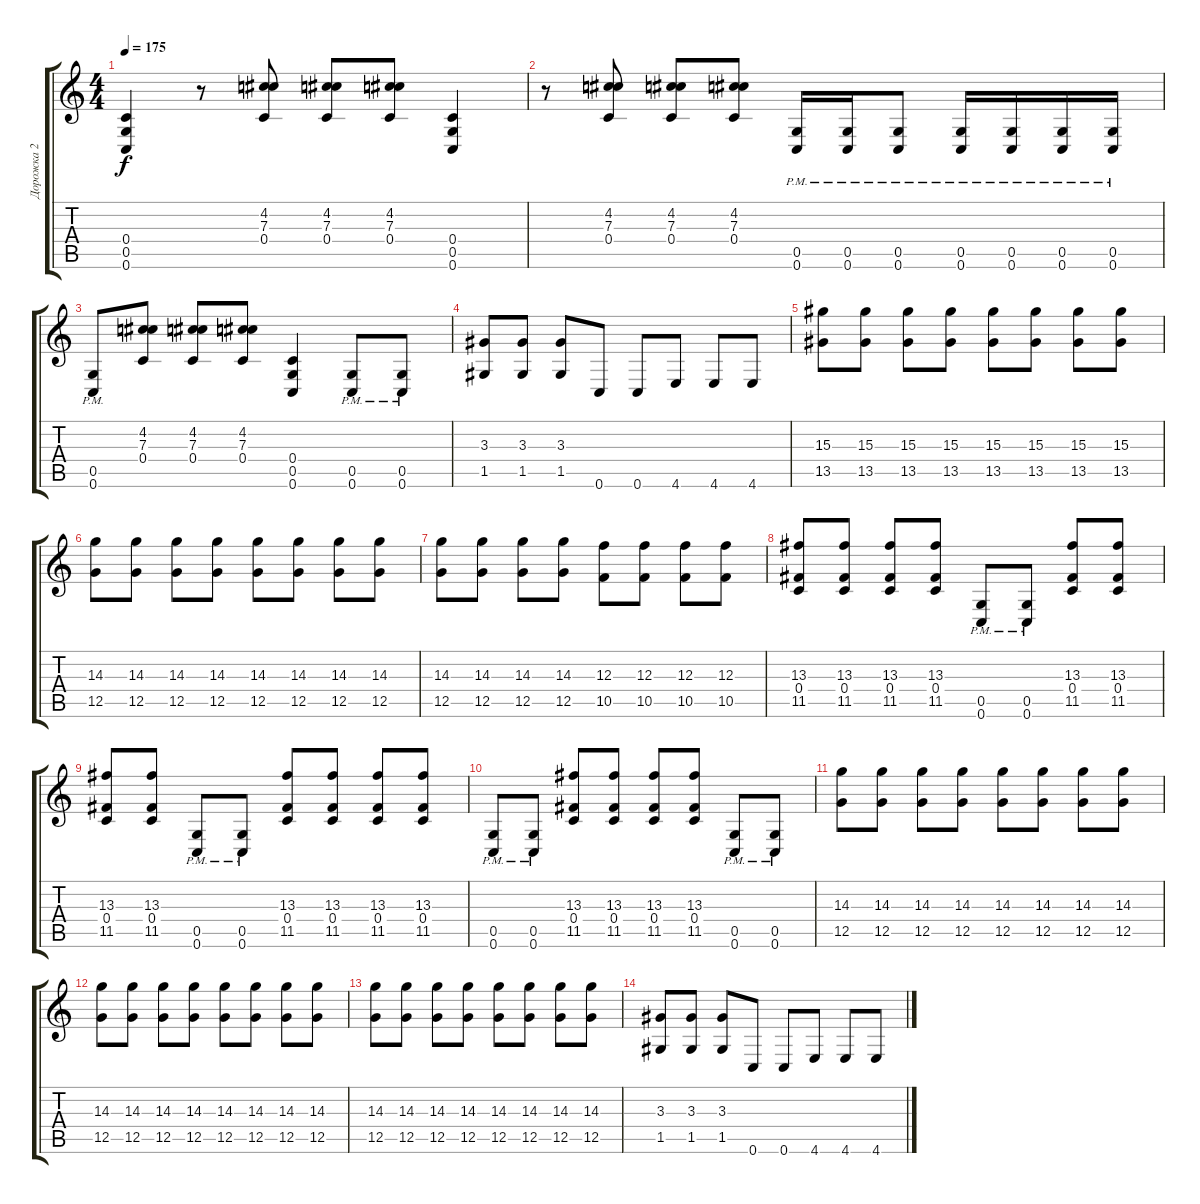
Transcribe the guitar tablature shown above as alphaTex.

\track ("Дорожка 2" "Дорожка 2") {instrument distortionguitar}
\staff {score tabs}
\tuning (D4 A3 F3 C3 G2 C2) {hide}
\ts (4 4)
\tempo 175
\clef g2
\ks c
(0.4 0.5 0.6).4{dy f} r.8 (4.2 7.3 0.4).8 (4.2 7.3 0.4).8 (4.2 7.3 0.4).8 (0.4 0.5 0.6).4 |
r.8 (4.2 7.3 0.4).8 (4.2 7.3 0.4).8 (4.2 7.3 0.4).8 (0.5{pm} 0.6{pm}).16 (0.5{pm} 0.6{pm}).16 (0.5{pm} 0.6{pm}).8 (0.5{pm} 0.6{pm}).16 (0.5{pm} 0.6{pm}).16 (0.5{pm} 0.6{pm}).16 (0.5{pm} 0.6{pm}).16 |
(0.5{pm} 0.6{pm}).8 (4.2 7.3 0.4).8 (4.2 7.3 0.4).8 (4.2 7.3 0.4).8 (0.4 0.5 0.6).4 (0.5{pm} 0.6{pm}).8 (0.5{pm} 0.6{pm}).8 |
(3.3 1.5).8 (3.3 1.5).8 (3.3 1.5).8 0.6.8 0.6.8 4.6.8 4.6.8 4.6.8 |
(15.3 13.5).8 (15.3 13.5).8 (15.3 13.5).8 (15.3 13.5).8 (15.3 13.5).8 (15.3 13.5).8 (15.3 13.5).8 (15.3 13.5).8 |
(14.3 12.5).8 (14.3 12.5).8 (14.3 12.5).8 (14.3 12.5).8 (14.3 12.5).8 (14.3 12.5).8 (14.3 12.5).8 (14.3 12.5).8 |
(14.3 12.5).8 (14.3 12.5).8 (14.3 12.5).8 (14.3 12.5).8 (12.3 10.5).8 (12.3 10.5).8 (12.3 10.5).8 (12.3 10.5).8 |
(13.3 0.4 11.5).8 (13.3 0.4 11.5).8 (13.3 0.4 11.5).8 (13.3 0.4 11.5).8 (0.5{pm} 0.6{pm}).8 (0.5{pm} 0.6{pm}).8 (13.3 0.4 11.5).8 (13.3 0.4 11.5).8 |
(13.3 0.4 11.5).8 (13.3 0.4 11.5).8 (0.5{pm} 0.6{pm}).8 (0.5{pm} 0.6{pm}).8 (13.3 0.4 11.5).8 (13.3 0.4 11.5).8 (13.3 0.4 11.5).8 (13.3 0.4 11.5).8 |
(0.5{pm} 0.6{pm}).8 (0.5{pm} 0.6{pm}).8 (13.3 0.4 11.5).8 (13.3 0.4 11.5).8 (13.3 0.4 11.5).8 (13.3 0.4 11.5).8 (0.5{pm} 0.6{pm}).8 (0.5{pm} 0.6{pm}).8 |
(14.3 12.5).8 (14.3 12.5).8 (14.3 12.5).8 (14.3 12.5).8 (14.3 12.5).8 (14.3 12.5).8 (14.3 12.5).8 (14.3 12.5).8 |
(14.3 12.5).8 (14.3 12.5).8 (14.3 12.5).8 (14.3 12.5).8 (14.3 12.5).8 (14.3 12.5).8 (14.3 12.5).8 (14.3 12.5).8 |
(14.3 12.5).8 (14.3 12.5).8 (14.3 12.5).8 (14.3 12.5).8 (14.3 12.5).8 (14.3 12.5).8 (14.3 12.5).8 (14.3 12.5).8 |
(3.3 1.5).8 (3.3 1.5).8 (3.3 1.5).8 0.6.8 0.6.8 4.6.8 4.6.8 4.6.8
